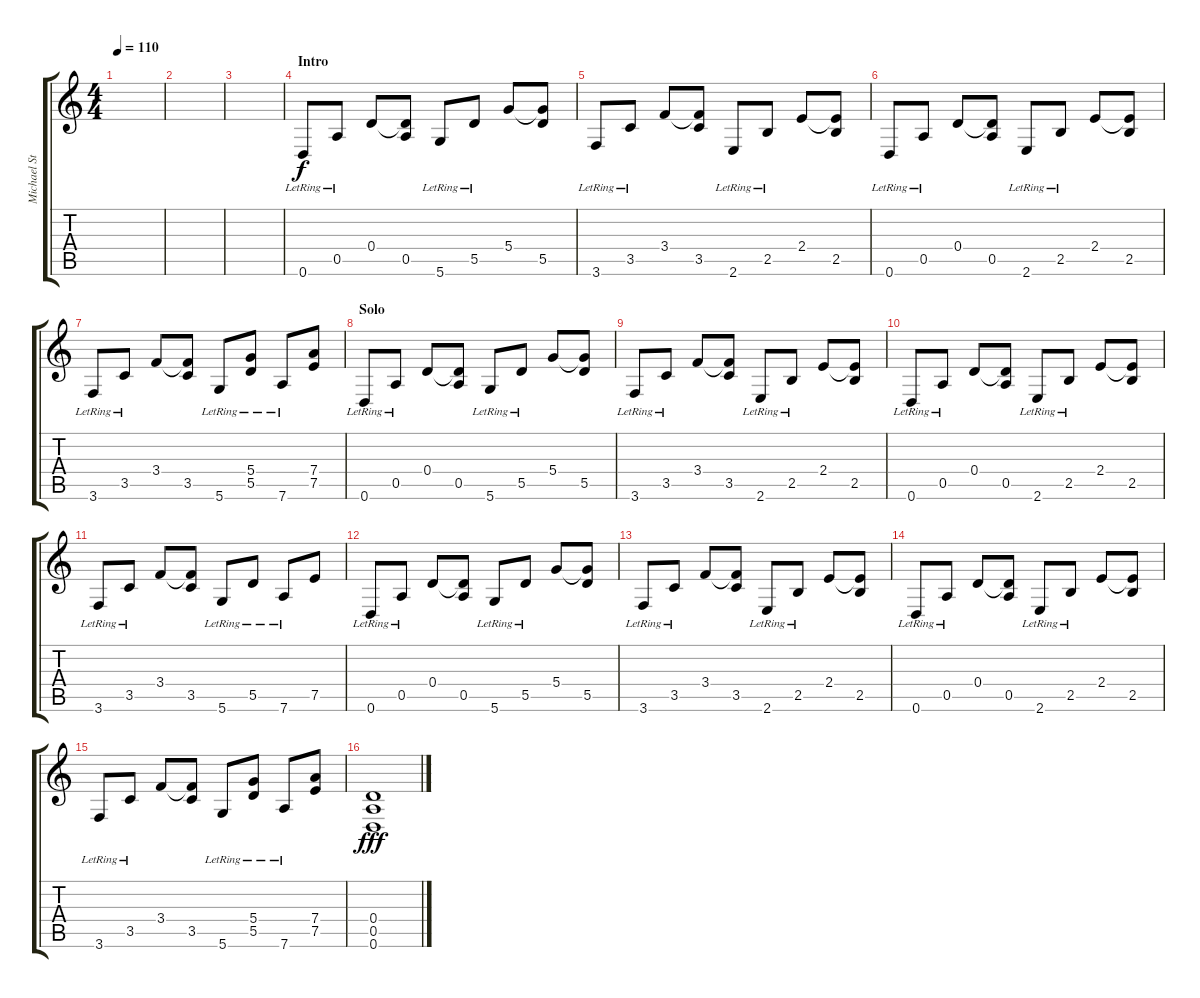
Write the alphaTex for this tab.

\track ("Michael Stapel" "Michael St") {instrument acousticguitarsteel}
\staff {score tabs}
\tuning (E4 B3 G3 D3 A2 D2) {hide}
\ts (4 4)
\tempo 110
\clef g2
\ks c
|
|
|
\section ("" "Intro")
0.6{lr}.8{dy f} 0.5{lr}.8 0.4.8 (0.4{t} 0.5).8 5.6{lr}.8 5.5{lr}.8 5.4.8 (5.4{t} 5.5).8 |
3.6{lr}.8 3.5{lr}.8 3.4.8 (3.4{t} 3.5).8 2.6{lr}.8 2.5{lr}.8 2.4.8 (2.4{t} 2.5).8 |
0.6{lr}.8 0.5{lr}.8 0.4.8 (0.4{t} 0.5).8 2.6{lr}.8 2.5{lr}.8 2.4.8 (2.4{t} 2.5).8 |
3.6{lr}.8 3.5{lr}.8 3.4.8 (3.4{t} 3.5).8 5.6{lr}.8 (5.4{lr} 5.5{lr}).8 7.6{lr}.8 (7.4 7.5).8 |
\section ("" "Solo")
0.6{lr}.8 0.5{lr}.8 0.4.8 (0.4{t} 0.5).8 5.6{lr}.8 5.5{lr}.8 5.4.8 (5.4{t} 5.5).8 |
3.6{lr}.8 3.5{lr}.8 3.4.8 (3.4{t} 3.5).8 2.6{lr}.8 2.5{lr}.8 2.4.8 (2.4{t} 2.5).8 |
0.6{lr}.8 0.5{lr}.8 0.4.8 (0.4{t} 0.5).8 2.6{lr}.8 2.5{lr}.8 2.4.8 (2.4{t} 2.5).8 |
3.6{lr}.8 3.5{lr}.8 3.4.8 (3.4{t} 3.5).8 5.6{lr}.8 5.5{lr}.8 7.6{lr}.8 7.5.8 |
0.6{lr}.8 0.5{lr}.8 0.4.8 (0.4{t} 0.5).8 5.6{lr}.8 5.5{lr}.8 5.4.8 (5.4{t} 5.5).8 |
3.6{lr}.8 3.5{lr}.8 3.4.8 (3.4{t} 3.5).8 2.6{lr}.8 2.5{lr}.8 2.4.8 (2.4{t} 2.5).8 |
0.6{lr}.8 0.5{lr}.8 0.4.8 (0.4{t} 0.5).8 2.6{lr}.8 2.5{lr}.8 2.4.8 (2.4{t} 2.5).8 |
3.6{lr}.8 3.5{lr}.8 3.4.8 (3.4{t} 3.5).8 5.6{lr}.8 (5.4{lr} 5.5{lr}).8 7.6{lr}.8 (7.4 7.5).8 |
(0.4 0.5 0.6).1{dy fff volume 16 balance 0}
